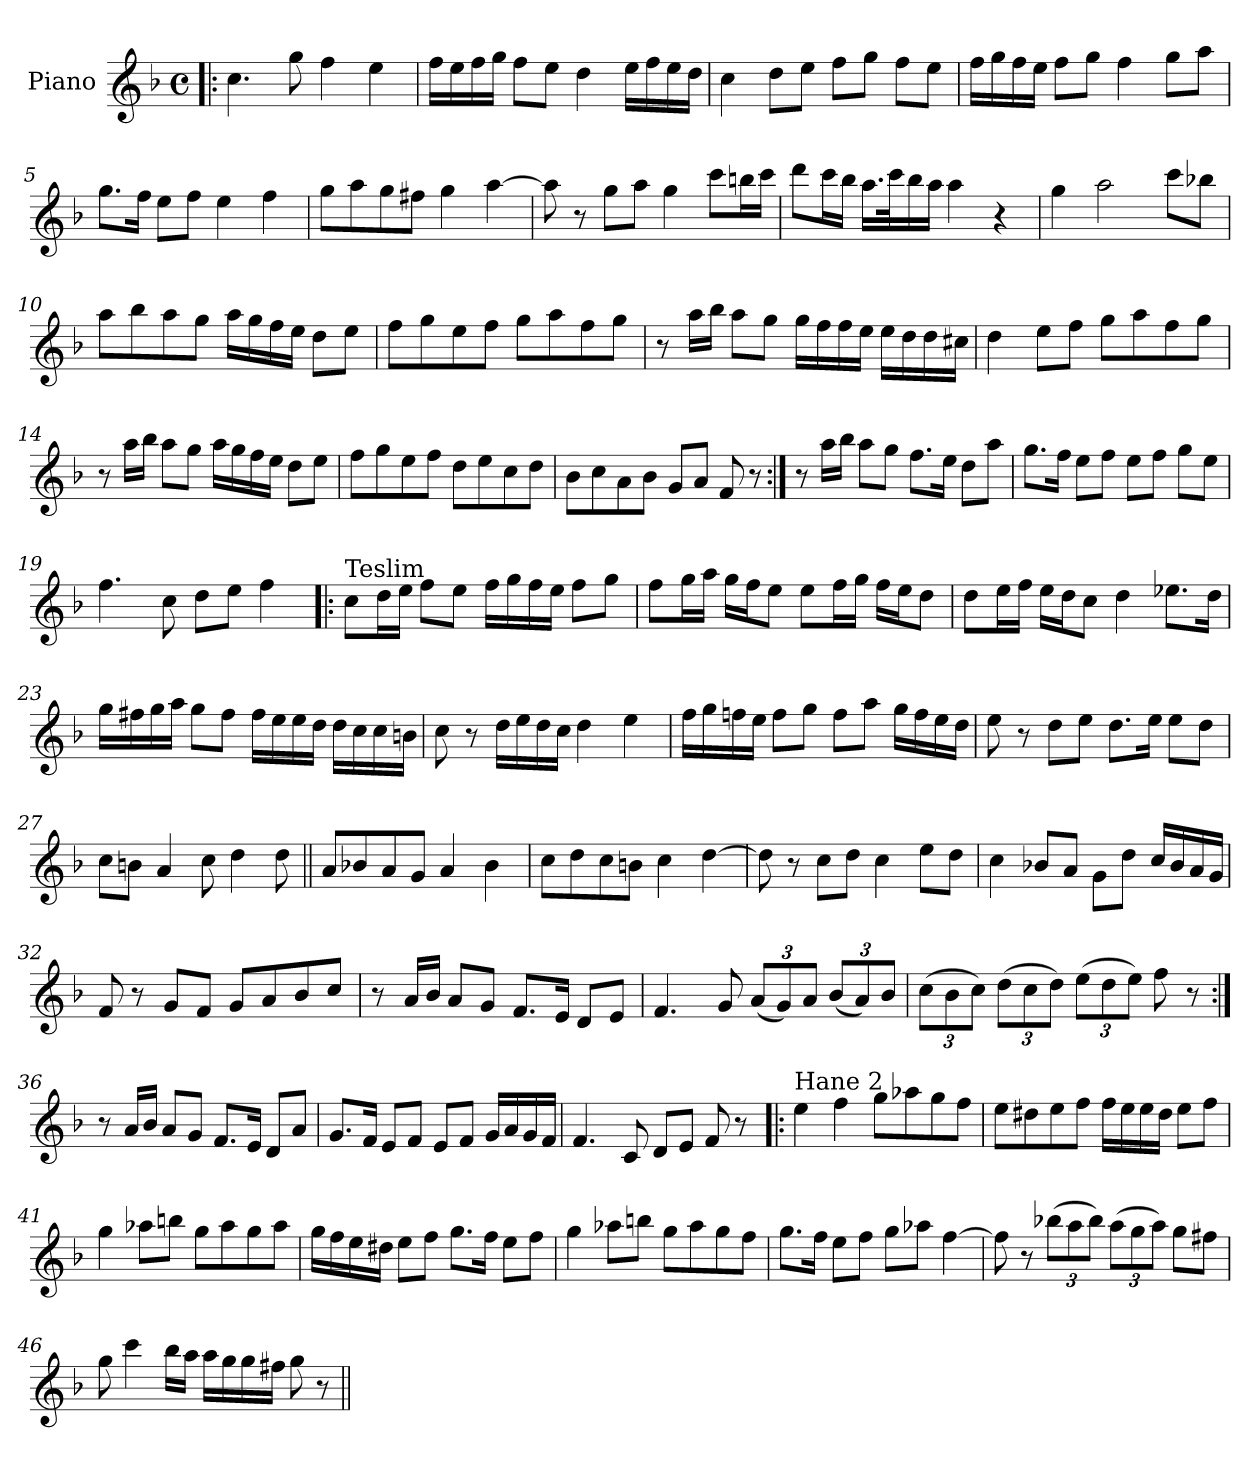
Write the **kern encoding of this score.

**kern
*part1
*staff1
*I"Piano
*I'Pno.
*clefG2
*k[b-]
*M4/4
*met(c)
=1!|:
4.cc\
8gg\
4ff\
4ee\
=2
16ff\LL
16ee\
16ff\
16gg\JJ
8ff\L
8ee\J
4dd\
16ee\LL
16ff\
16ee\
16dd\JJ
=3
4cc\
8dd\L
8ee\J
8ff\L
8gg\J
8ff\L
8ee\J
=4
16ff\LL
16gg\
16ff\
16ee\JJ
8ff\L
8gg\J
4ff\
8gg\L
8aa\J
!!LO:LB:g=z
=5
8.gg\L
16ff\Jk
8ee\L
8ff\J
4ee\
4ff\
!!LO:LB:g=z
=6
8gg\L
8aa\
8gg\
8ff#X\J
4gg\
[4aa\
=7
8aa\]
8r
8gg\L
8aa\J
4gg\
8ccc\L
16bbn\L
16ccc\JJ
=8
8ddd\L
16ccc\L
16bb-\JJ
16.aa\LL
32ccc\K
16bb-\
16aa\JJ
4aa\
4r
=9
4gg\
2aa\
8ccc\L
8bb-X\J
!!LO:LB:g=z
=10
8aa\L
8bb-\
8aa\
8gg\J
16aa\LL
16gg\
16ff\
16ee\JJ
8dd\L
8ee\J
=11
8ff\L
8gg\
8ee\
8ff\J
8gg\L
8aa\
8ff\
8gg\J
=12
8r
16aa\LL
16bb-\JJ
8aa\L
8gg\J
16gg\LL
16ff\
16ff\
16ee\JJ
16ee\LL
16dd\
16dd\
16cc#X\JJ
=13
4dd\
8ee\L
8ff\J
8gg\L
8aa\
8ff\
8gg\J
!!LO:LB:g=z
=14
8r
16aa\LL
16bb-\JJ
8aa\L
8gg\J
16aa\LL
16gg\
16ff\
16ee\JJ
8dd\L
8ee\J
=15
8ff\L
8gg\
8ee\
8ff\J
8dd\L
8ee\
8cc\
8dd\J
=16
8b-\L
8cc\
8a\
8b-\J
8g/L
8a/J
8f/
8r
=17:|!
8r
16aa\LL
16bb-\JJ
8aa\L
8gg\J
8.ff\L
16ee\Jk
8dd\L
8aa\J
!!LO:LB:g=z
=18
8.gg\L
16ff\Jk
8ee\L
8ff\J
8ee\L
8ff\J
8gg\L
8ee\J
=19
4.ff\
8cc\
8dd\L
8ee\J
4ff\
=20!|:
!LO:TX:a:t=Teslim
8cc\L
16dd\L
16ee\JJ
8ff\L
8ee\J
16ff\LL
16gg\
16ff\
16ee\JJ
8ff\L
8gg\J
=21
8ff\L
16gg\L
16aa\JJ
16gg\LL
16ff\J
8ee\J
8ee\L
16ff\L
16gg\JJ
16ff\LL
16ee\J
8dd\J
!!LO:LB:g=z
=22
8dd\L
16ee\L
16ff\JJ
16ee\LL
16dd\J
8cc\J
4dd\
8.ee-X\L
16dd\Jk
=23
16gg\LL
16ff#X\
16gg\
16aa\JJ
8gg\L
8ff#\J
16ff#\LL
16ee\
16ee\
16dd\JJ
16dd\LL
16cc\
16cc\
16bn\JJ
=24
8cc\
8r
16dd\LL
16ee\
16dd\
16cc\JJ
4dd\
4ee\
!!LO:LB:g=z
=25
16ff\LL
16gg\
16ffn\
16ee\JJ
8ff\L
8gg\J
8ff\L
8aa\J
16gg\LL
16ff\
16ee\
16dd\JJ
=26
8ee\
8r
8dd\L
8ee\J
8.dd\L
16ee\Jk
8ee\L
8dd\J
=27
8cc\L
8bn\J
4a/
8cc\
4dd\
8dd\
=28||
8a/L
8b-X/
8a/
8g/J
4a/
4b-\
=29
8cc\L
8dd\
8cc\
8bn\J
4cc\
[4dd\
!!LO:LB:g=z
=30
8dd\]
8r
8cc\L
8dd\J
4cc\
8ee\L
8dd\J
=31
4cc\
8b-X/L
8a/J
8g\L
8dd\J
16cc/LL
16b-/
16a/
16g/JJ
=32
8f/
8r
8g/L
8f/J
8g/L
8a/
8b-/
8cc/J
=33
8r
16a/LL
16b-/JJ
8a/L
8g/J
8.f/L
16e/Jk
8d/L
8e/J
!!LO:LB:g=z
=34
4.f/
8g/
*Xbrackettup
(<12a/L
12g/)
12a/J
(<12b-/L
12a/)
12b-/J
!!LO:PB:g=z
=35
(>12cc\L
12b-\
12cc\J)
(>12dd\L
12cc\
12dd\J)
(>12ee\L
12dd\
12ee\J)
8ff\
8r
=36:|!
8r
16a/LL
16b-/JJ
8a/L
8g/J
8.f/L
16e/Jk
8d/L
8a/J
=37
8.g/L
16f/Jk
8e/L
8f/J
8e/L
8f/J
16g/LL
16a/
16g/
16f/JJ
=38
4.f/
8c/
8d/L
8e/J
8f/
8r
!!LO:LB:g=z
=39!|:
!LO:TX:a:t=Hane 2
4ee\
4ff\
8gg\L
8aa-X\
8gg\
8ff\J
=40
8ee\L
8dd#X\
8ee\
8ff\J
16ff\LL
16ee\
16ee\
16dd#\JJ
8ee\L
8ff\J
=41
4gg\
8aa-X\L
8bbn\J
8gg\L
8aa-\
8gg\
8aa-\J
=42
16gg\LL
16ff\
16ee\
16dd#X\JJ
8ee\L
8ff\J
8.gg\L
16ff\Jk
8ee\L
8ff\J
!!LO:PB:g=z
=43
4gg\
8aa-X\L
8bbn\J
8gg\L
8aa-\
8gg\
8ff\J
=44
8.gg\L
16ff\Jk
8ee\L
8ff\J
8gg\L
8aa-X\J
[4ff\
=45
8ff\]
8r
(>12bb-X\L
12aa\
12bb-\J)
(>12aa\L
12gg\
12aa\J)
8gg\L
8ff#X\J
=46
8gg\
4ccc\
16bb-\LL
16aa\JJ
16aa\LL
16gg\
16gg\
16ff#X\JJ
8gg\
8r
=||
*-
